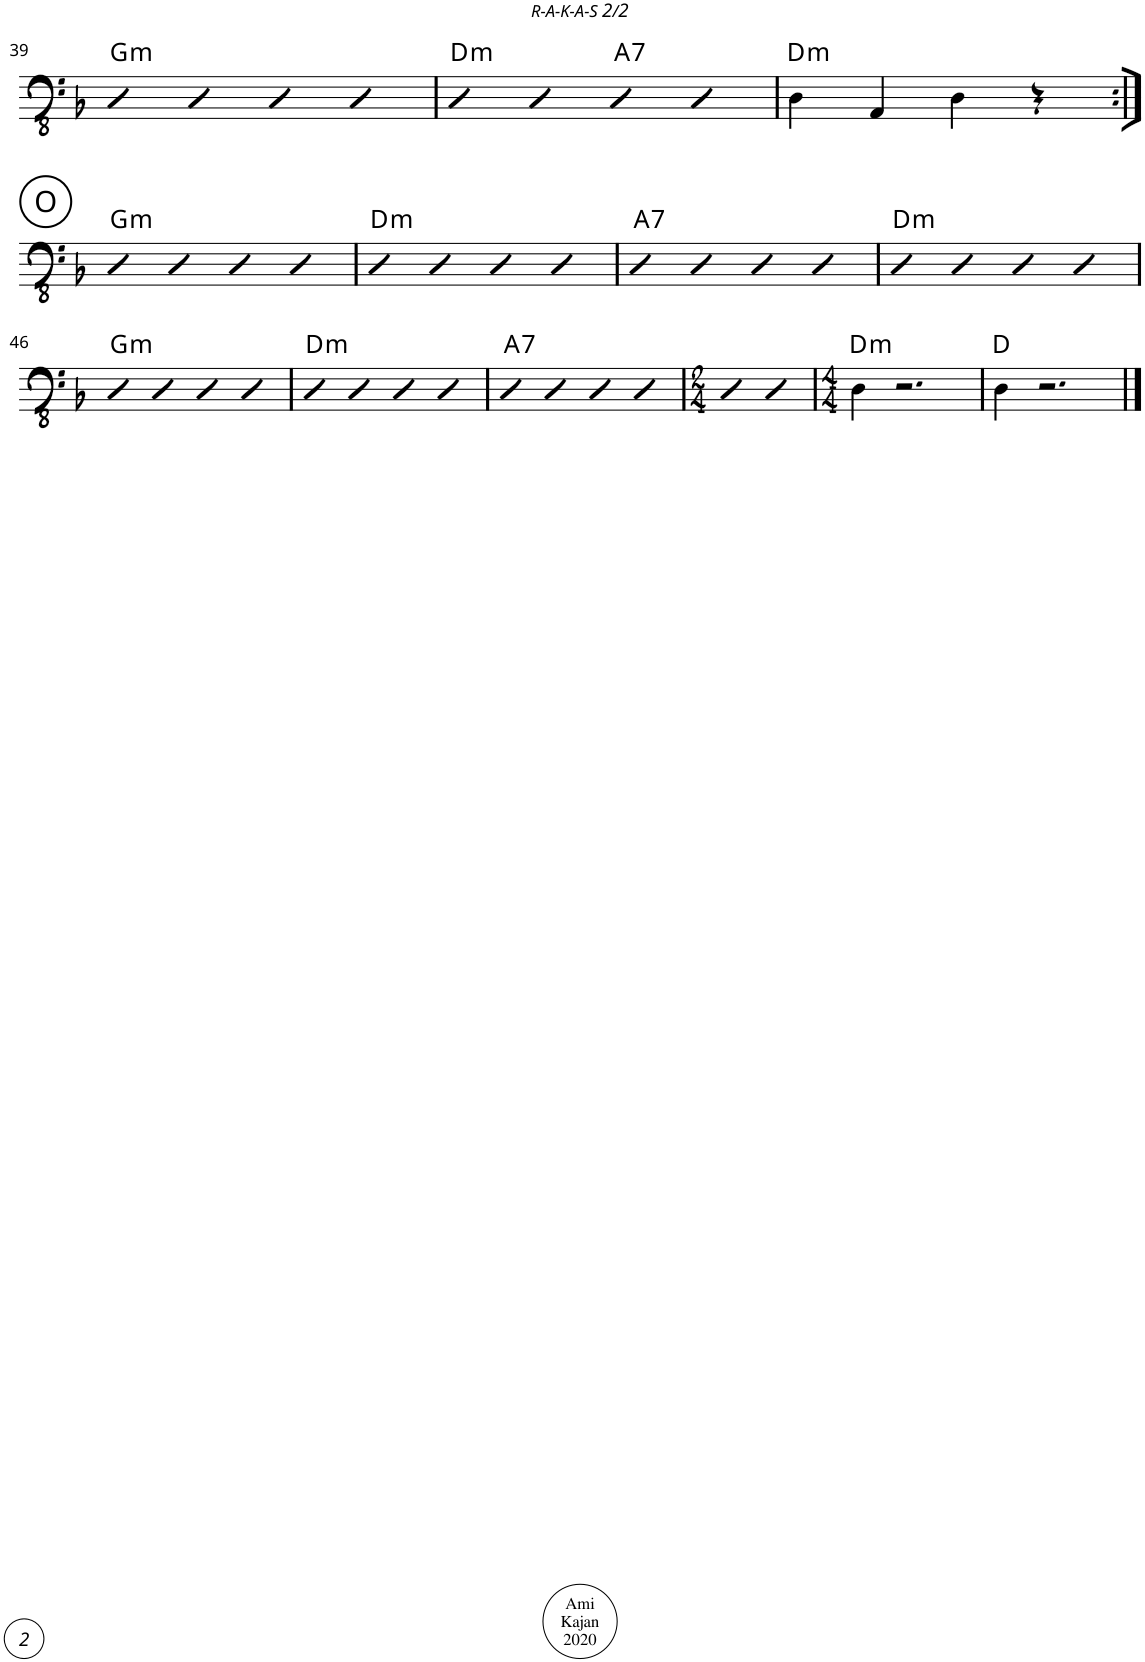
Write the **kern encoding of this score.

**kern	**harte
*part1	*part1
*staff1	*
*I"Acoustic Bass	*
*I'Bass	*
!!LO:PB:g=z
*clefFv4	*
*k[b-]	*
*M4/4	*
=39	=39
!	!LO:H:kt=m
4DD	G:min
4DD	.
4DD	.
4DD	.
=40	=40
!	!LO:H:kt=m
4DD	D:min
4DD	.
!	!LO:H:kt=7
4DD	A:7
4DD	.
=41	=41
!	!LO:H:kt=m
4DD\	D:min
4AAA/	.
4DD\	.
4r	.
!!LO:LB:g=z
!!LO:REH:place=s1:a:cj:enc=circle:fs=14:t=O
=42:|!	=42:|!
!	!LO:H:kt=m
4DD	G:min
4DD	.
4DD	.
4DD	.
=43	=43
!	!LO:H:kt=m
4DD	D:min
4DD	.
4DD	.
4DD	.
=44	=44
!	!LO:H:kt=7
4DD	A:7
4DD	.
4DD	.
4DD	.
=45	=45
!	!LO:H:kt=m
4DD	D:min
4DD	.
4DD	.
4DD	.
!!LO:LB:g=z
=46	=46
!	!LO:H:kt=m
4DD	G:min
4DD	.
4DD	.
4DD	.
=47	=47
!	!LO:H:kt=m
4DD	D:min
4DD	.
4DD	.
4DD	.
=48	=48
!	!LO:H:kt=7
4DD	A:7
4DD	.
4DD	.
4DD	.
=49	=49
*M2/4	*
4DD	.
4DD	.
=50	=50
*M4/4	*
!	!LO:H:kt=m
4DD\	D:min
2.r	.
=51	=51
4DD\	D:maj
2.r	.
==	==
*-	*-
